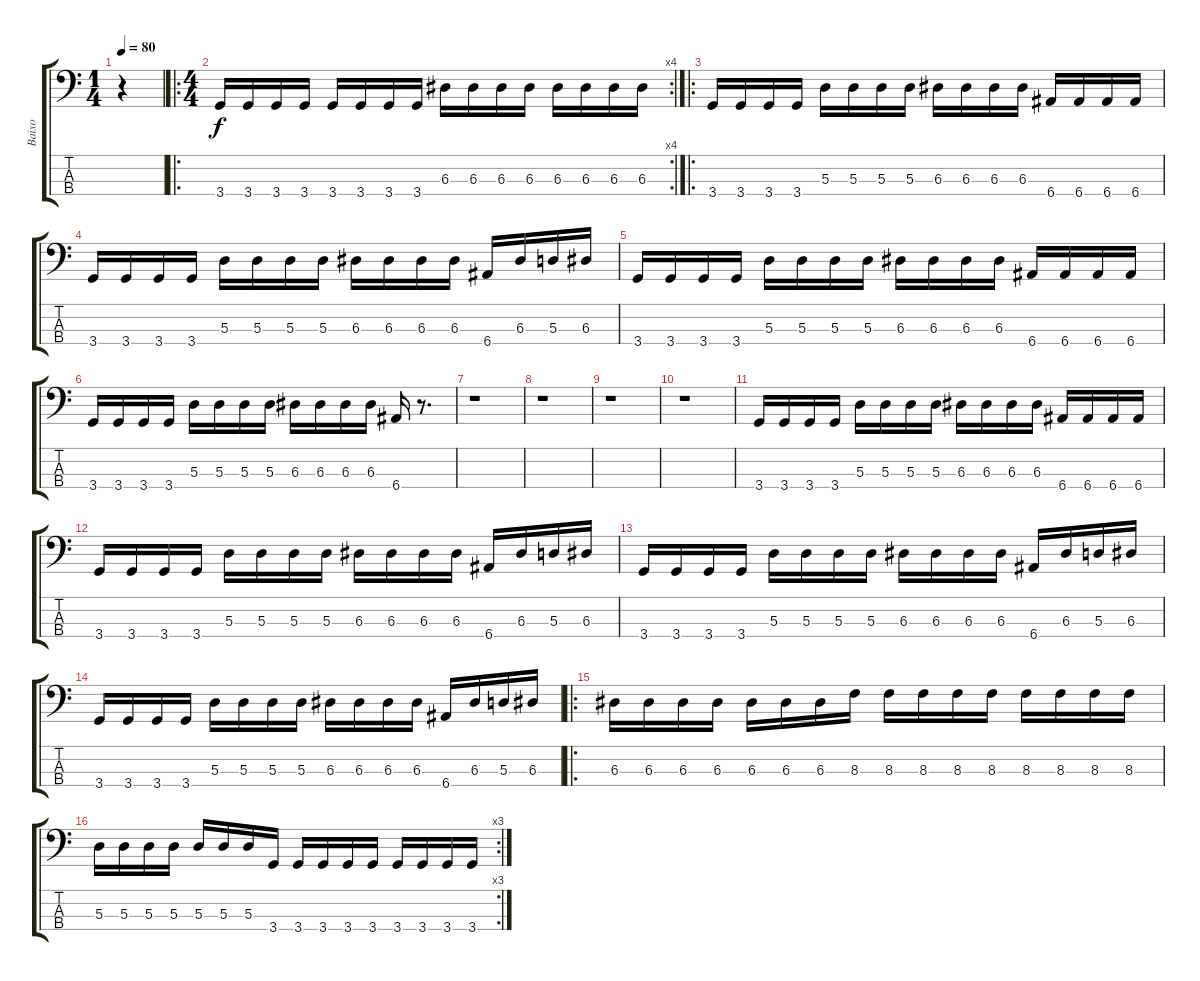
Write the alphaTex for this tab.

\track ("Baixo" "Baixo") {solo instrument electricbassfinger}
\staff {score tabs}
\tuning (G2 D2 A1 E1) {hide}
\ts (1 4)
\tempo 80
\clef f4
\ks c
r.4{dy f instrument electricbassfinger} |
\ro
\rc 4
\ts (4 4)
3.4.16 3.4.16 3.4.16 3.4.16 3.4.16 3.4.16 3.4.16 3.4.16 6.3.16 6.3.16 6.3.16 6.3.16 6.3.16 6.3.16 6.3.16 6.3.16 |
\ro
3.4.16 3.4.16 3.4.16 3.4.16 5.3.16 5.3.16 5.3.16 5.3.16 6.3.16 6.3.16 6.3.16 6.3.16 6.4.16 6.4.16 6.4.16 6.4.16 |
3.4.16 3.4.16 3.4.16 3.4.16 5.3.16 5.3.16 5.3.16 5.3.16 6.3.16 6.3.16 6.3.16 6.3.16 6.4.16 6.3.16 5.3.16 6.3.16 |
3.4.16 3.4.16 3.4.16 3.4.16 5.3.16 5.3.16 5.3.16 5.3.16 6.3.16 6.3.16 6.3.16 6.3.16 6.4.16 6.4.16 6.4.16 6.4.16 |
3.4.16 3.4.16 3.4.16 3.4.16 5.3.16 5.3.16 5.3.16 5.3.16 6.3.16 6.3.16 6.3.16 6.3.16 6.4.16 r.8{d} |
r.1 |
r.1 |
r.1 |
r.1 |
3.4.16 3.4.16 3.4.16 3.4.16 5.3.16 5.3.16 5.3.16 5.3.16 6.3.16 6.3.16 6.3.16 6.3.16 6.4.16 6.4.16 6.4.16 6.4.16 |
3.4.16 3.4.16 3.4.16 3.4.16 5.3.16 5.3.16 5.3.16 5.3.16 6.3.16 6.3.16 6.3.16 6.3.16 6.4.16 6.3.16 5.3.16 6.3.16 |
3.4.16 3.4.16 3.4.16 3.4.16 5.3.16 5.3.16 5.3.16 5.3.16 6.3.16 6.3.16 6.3.16 6.3.16 6.4.16 6.3.16 5.3.16 6.3.16 |
3.4.16 3.4.16 3.4.16 3.4.16 5.3.16 5.3.16 5.3.16 5.3.16 6.3.16 6.3.16 6.3.16 6.3.16 6.4.16 6.3.16 5.3.16 6.3.16 |
\ro
6.3.16 6.3.16 6.3.16 6.3.16 6.3.16 6.3.16 6.3.16 8.3.16 8.3.16 8.3.16 8.3.16 8.3.16 8.3.16 8.3.16 8.3.16 8.3.16 |
\rc 3
5.3.16 5.3.16 5.3.16 5.3.16 5.3.16 5.3.16 5.3.16 3.4.16 3.4.16 3.4.16 3.4.16 3.4.16 3.4.16 3.4.16 3.4.16 3.4.16
